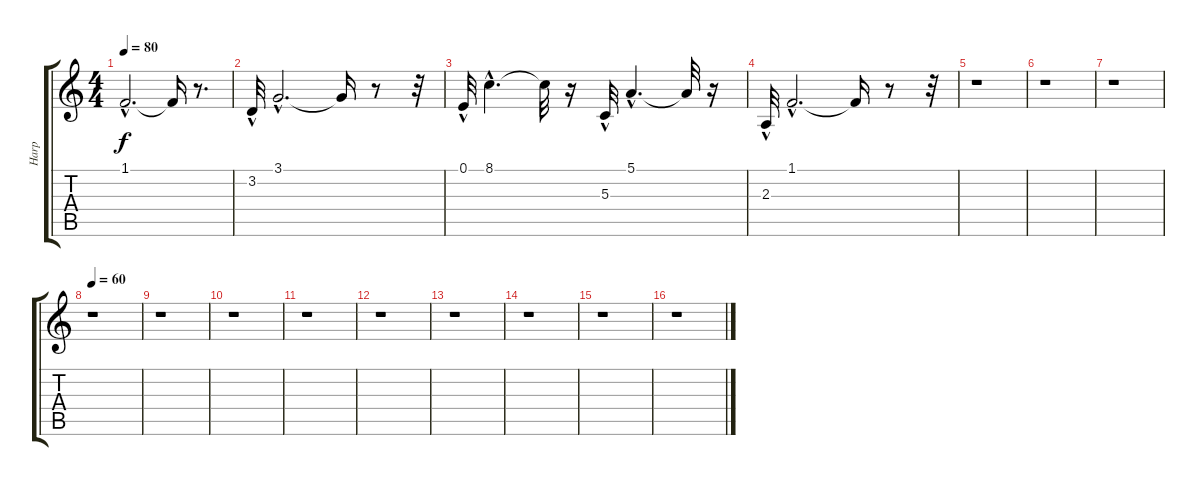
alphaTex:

\track ("Harp                " "Harp      ") {instrument orchestralharp}
\staff {score tabs}
\tuning (E4 B3 G3 D3 A2 E2) {hide}
\ts (4 4)
\tempo 80
\clef g2
\ks c
1.1{hac}.2{d dy f} 1.1{t}.16 r.8{d} |
3.2{hac}.32 3.1{hac}.2{d} 3.1{t}.16 r.8 r.32 |
0.1{hac}.32 8.1{hac}.4{d} 8.1{t}.32 r.16 5.3{hac}.32 5.1{hac}.4{d} 5.1{t}.32 r.16 |
2.3{hac}.32 1.1{hac}.2{d} 1.1{t}.16 r.8 r.32 |
r.1 |
r.1 |
r.1 |
\tempo 60
r.1 |
r.1 |
r.1 |
r.1 |
r.1 |
r.1 |
r.1 |
r.1 |
r.1
